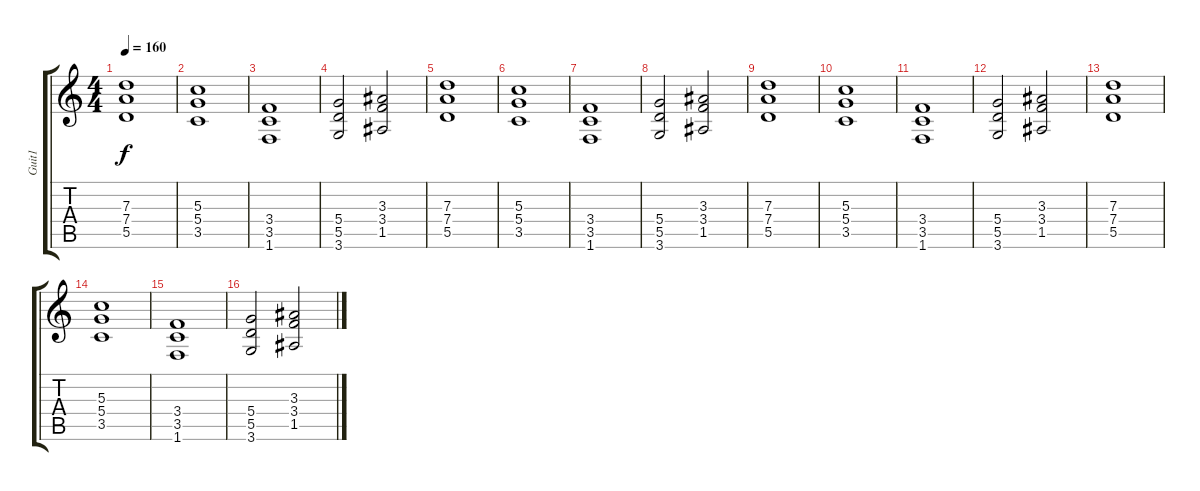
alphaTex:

\track ("Guit1" "Guit1") {instrument overdrivenguitar}
\staff {score tabs}
\tuning (E4 B3 G3 D3 A2 E2) {hide}
\ts (4 4)
\tempo 160
\clef g2
\ks c
(7.3 7.4 5.5).1{dy f} |
(5.3 5.4 3.5).1 |
(3.4 3.5 1.6).1 |
(5.4 5.5 3.6).2 (3.3 3.4 1.5).2 |
(7.3 7.4 5.5).1 |
(5.3 5.4 3.5).1 |
(3.4 3.5 1.6).1 |
(5.4 5.5 3.6).2 (3.3 3.4 1.5).2 |
(7.3 7.4 5.5).1 |
(5.3 5.4 3.5).1 |
(3.4 3.5 1.6).1 |
(5.4 5.5 3.6).2 (3.3 3.4 1.5).2 |
(7.3 7.4 5.5).1 |
(5.3 5.4 3.5).1 |
(3.4 3.5 1.6).1 |
(5.4 5.5 3.6).2 (3.3 3.4 1.5).2
